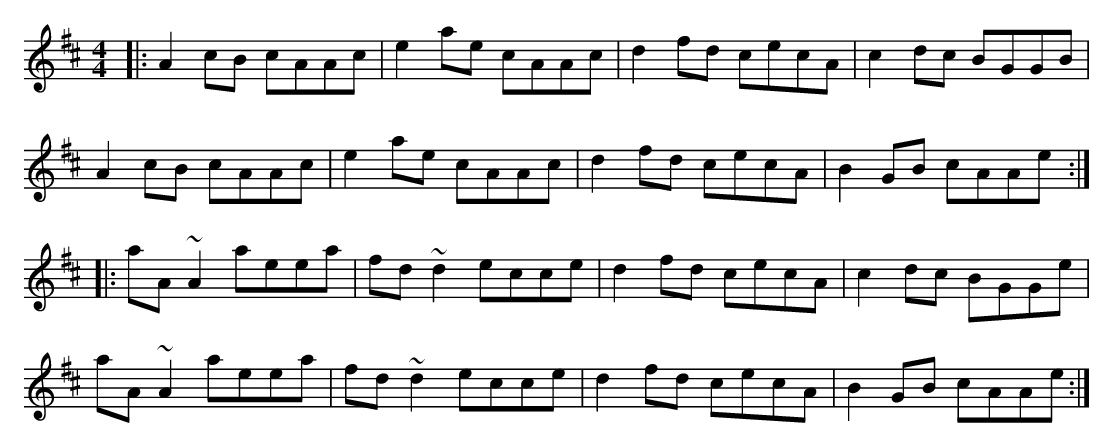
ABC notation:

X:1
M:4/4
K:Amix
|: A2cB cAAc|e2ae cAAc| d2fd cecA| c2dc BGGB|
 A2cB cAAc|e2ae cAAc| d2fd cecA| B2GB cAAe:|
|: aA ~A2 aeea| fd ~d2 ecce| d2fd cecA| c2dc BGGe|
 aA ~A2 aeea| fd ~d2 ecce| d2fd cecA| B2GB cAAe:|
